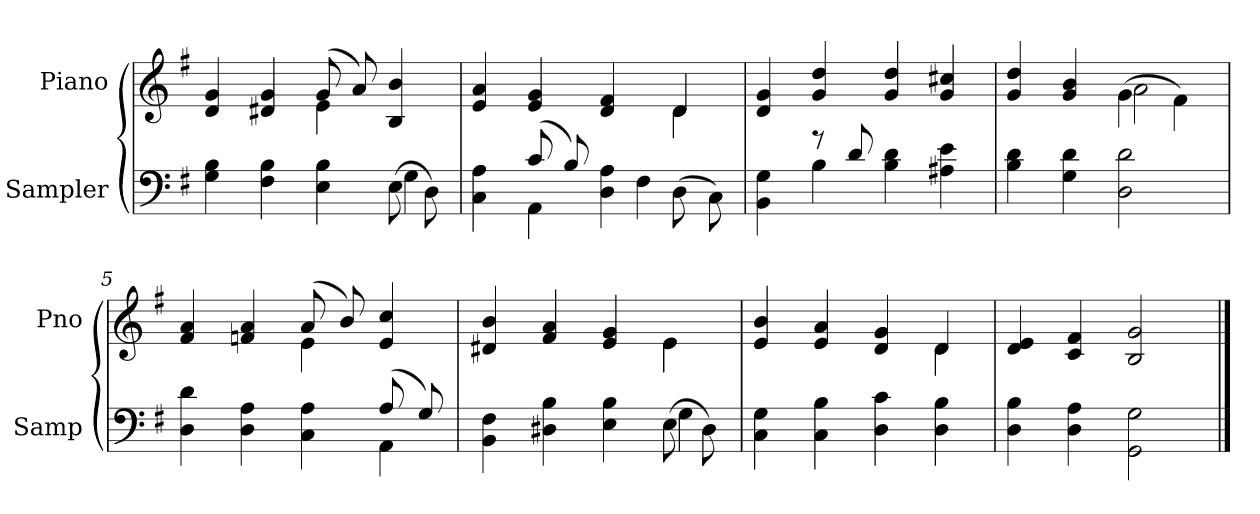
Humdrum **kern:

**kern	**kern
*part2	*part1
*staff2	*staff1
*I"Sampler	*I"Piano
*I'Samp	*I'Pno
*clefF4	*clefG2
*k[f#]	*k[f#]
*G:	*G:
=1	=1
*^	*^
4G\ 4B\	2.ryy	4d/ 4g/	2ryy
4F#\ 4B\	.	4d#X/ 4g/	.
4E\ 4B\	.	(8g/	4e
.	.	8a/)	.
(8E\	4G	4B/ 4b/	4ryy
8D\)	.	.	.
=2	=2	=2	=2
4C\ 4A\	4ryy	4e/ 4a/	2.ryy
(8c/	4AA	4e/ 4g/	.
8B/)	.	.	.
4D\ 4A\	8ryy	4d/ 4f#/	.
.	4F#	.	.
(8D\	.	4d/	4d
8C\)	8ryy	.	.
*	*	*v	*v
=3	=3	=3
4BB\ 4G\	4ryy	4d/ 4g/
8r	4B	4g/ 4dd/
8d/	.	.
4B\ 4d\	2ryy	4g/ 4dd/
4A#X\ 4e\	.	4g/ 4cc#X/
*v	*v	*
=4	=4
*	*^
4B\ 4d\	4g/ 4dd/	2ryy
4G\ 4d\	4g/ 4b/	.
2D\ 2d\	(4g\	2a
.	4f#\)	.
=5	=5	=5
*^	*	*
4D\ 4d\	2.ryy	4f#/ 4a/	2ryy
4D\ 4A\	.	4fn/ 4a/	.
4C\ 4A\	.	(8a/	4e
.	.	8b/)	.
(8A/	4AA	4e/ 4cc/	4ryy
8G/)	.	.	.
=6	=6	=6	=6
4BB\ 4F#\	2.ryy	4d#X/ 4b/	2.ryy
4D#X\ 4B\	.	4f#/ 4a/	.
4E\ 4B\	.	4e/ 4g/	.
(8E\	4G	4e\	4e
8D#\)	.	.	.
*v	*v	*	*
=7	=7	=7
4C\ 4G\	4e/ 4b/	2.ryy
4C 4B	4e/ 4a/	.
4D\ 4c\	4d/ 4g/	.
4D\ 4B\	4d/	4d
*	*v	*v
=8	=8
4D\ 4B\	4d/ 4e/
4D\ 4A\	4c/ 4f#/
2GG\ 2G\	2B/ 2g/
==	==
*-	*-
